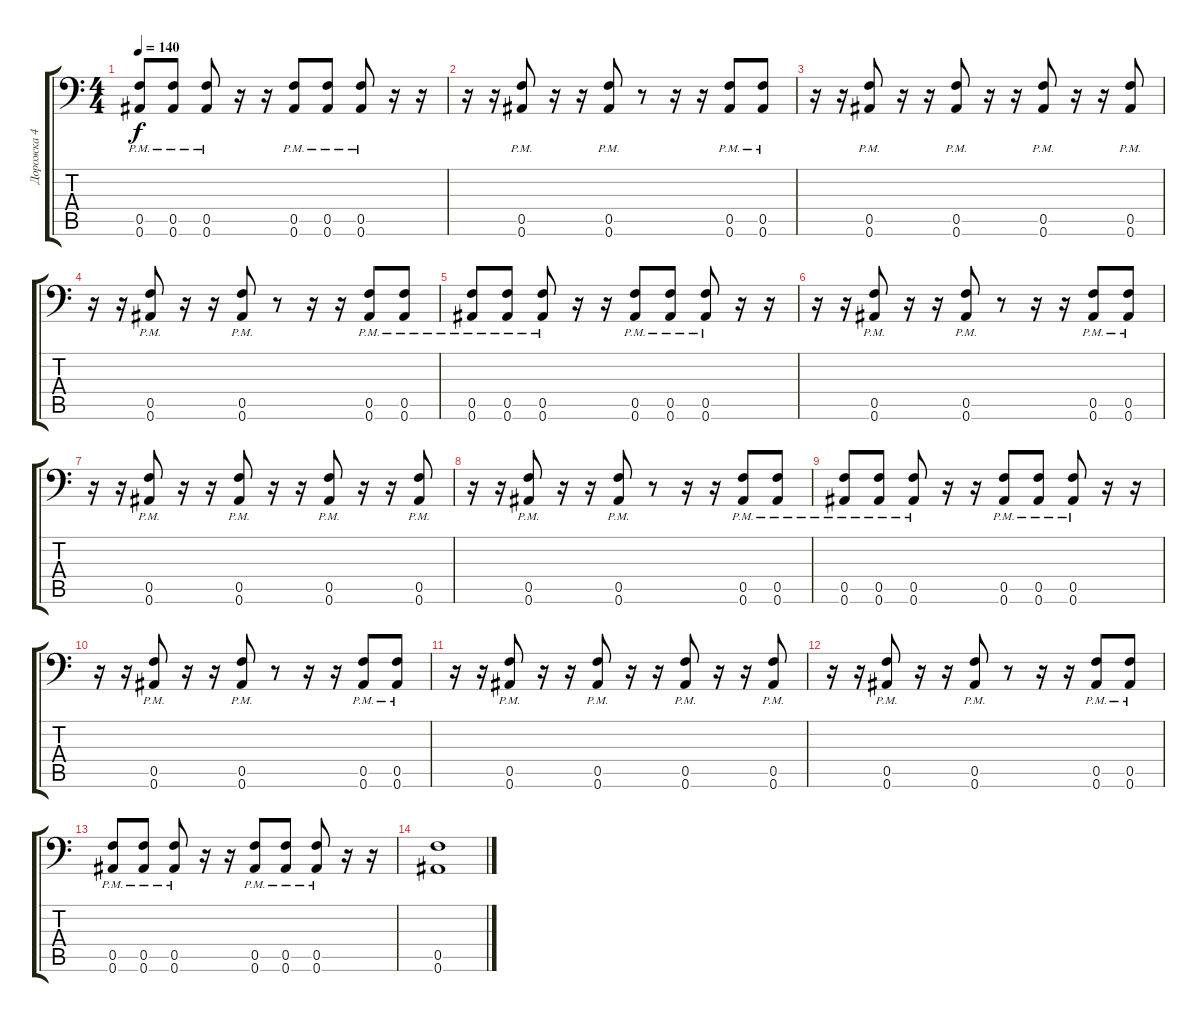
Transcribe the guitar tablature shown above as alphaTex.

\track ("Дорожка 4" "Дорожка 4") {instrument distortionguitar}
\staff {score tabs}
\tuning (C4 G3 Eb3 Bb2 F2 Bb1) {hide}
\ts (4 4)
\tempo 140
\clef f4
\ks c
(0.5{pm} 0.6{pm}).8{dy f} (0.5{pm} 0.6{pm}).8 (0.5{pm} 0.6{pm}).8 r.16 r.16 (0.5{pm} 0.6{pm}).8 (0.5{pm} 0.6{pm}).8 (0.5{pm} 0.6{pm}).8 r.16 r.16 |
r.16 r.16 (0.5{pm} 0.6{pm}).8 r.16 r.16 (0.5{pm} 0.6{pm}).8 r.8 r.16 r.16 (0.5{pm} 0.6{pm}).8 (0.5{pm} 0.6{pm}).8 |
r.16 r.16 (0.5{pm} 0.6{pm}).8 r.16 r.16 (0.5{pm} 0.6{pm}).8 r.16 r.16 (0.5{pm} 0.6{pm}).8 r.16 r.16 (0.5{pm} 0.6{pm}).8 |
r.16 r.16 (0.5{pm} 0.6{pm}).8 r.16 r.16 (0.5{pm} 0.6{pm}).8 r.8 r.16 r.16 (0.5{pm} 0.6{pm}).8 (0.5{pm} 0.6{pm}).8 |
(0.5{pm} 0.6{pm}).8 (0.5{pm} 0.6{pm}).8 (0.5{pm} 0.6{pm}).8 r.16 r.16 (0.5{pm} 0.6{pm}).8 (0.5{pm} 0.6{pm}).8 (0.5{pm} 0.6{pm}).8 r.16 r.16 |
r.16 r.16 (0.5{pm} 0.6{pm}).8 r.16 r.16 (0.5{pm} 0.6{pm}).8 r.8 r.16 r.16 (0.5{pm} 0.6{pm}).8 (0.5{pm} 0.6{pm}).8 |
r.16 r.16 (0.5{pm} 0.6{pm}).8 r.16 r.16 (0.5{pm} 0.6{pm}).8 r.16 r.16 (0.5{pm} 0.6{pm}).8 r.16 r.16 (0.5{pm} 0.6{pm}).8 |
r.16 r.16 (0.5{pm} 0.6{pm}).8 r.16 r.16 (0.5{pm} 0.6{pm}).8 r.8 r.16 r.16 (0.5{pm} 0.6{pm}).8 (0.5{pm} 0.6{pm}).8 |
(0.5{pm} 0.6{pm}).8 (0.5{pm} 0.6{pm}).8 (0.5{pm} 0.6{pm}).8 r.16 r.16 (0.5{pm} 0.6{pm}).8 (0.5{pm} 0.6{pm}).8 (0.5{pm} 0.6{pm}).8 r.16 r.16 |
r.16 r.16 (0.5{pm} 0.6{pm}).8 r.16 r.16 (0.5{pm} 0.6{pm}).8 r.8 r.16 r.16 (0.5{pm} 0.6{pm}).8 (0.5{pm} 0.6{pm}).8 |
r.16 r.16 (0.5{pm} 0.6{pm}).8 r.16 r.16 (0.5{pm} 0.6{pm}).8 r.16 r.16 (0.5{pm} 0.6{pm}).8 r.16 r.16 (0.5{pm} 0.6{pm}).8 |
r.16 r.16 (0.5{pm} 0.6{pm}).8 r.16 r.16 (0.5{pm} 0.6{pm}).8 r.8 r.16 r.16 (0.5{pm} 0.6{pm}).8 (0.5{pm} 0.6{pm}).8 |
(0.5{pm} 0.6{pm}).8 (0.5{pm} 0.6{pm}).8 (0.5{pm} 0.6{pm}).8 r.16 r.16 (0.5{pm} 0.6{pm}).8 (0.5{pm} 0.6{pm}).8 (0.5{pm} 0.6{pm}).8 r.16 r.16 |
(0.5 0.6).1
